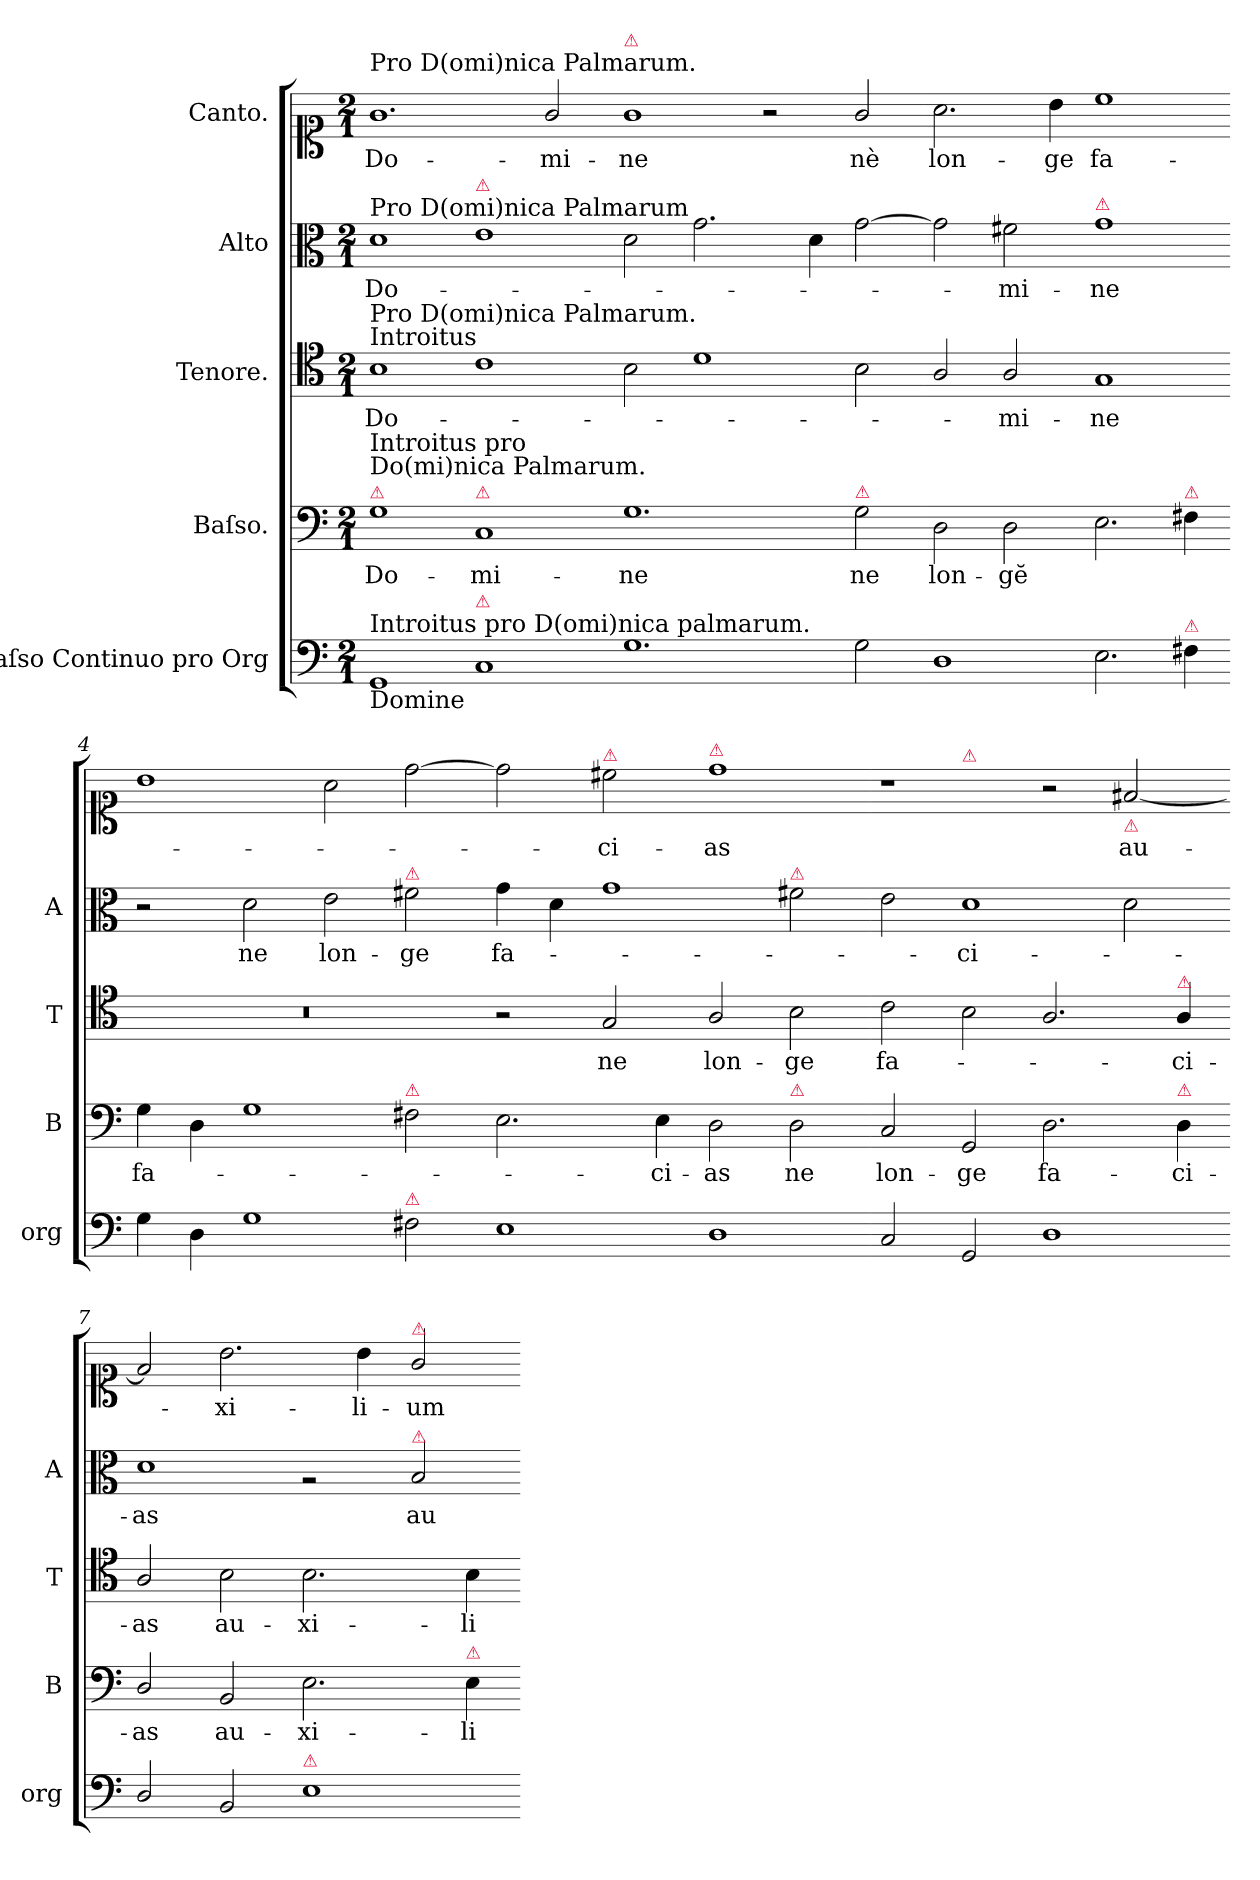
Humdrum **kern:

**kern	**kern	**text	**kern	**text	**kern	**text	**kern	**text
*part5	*part4	*part4	*part3	*part3	*part2	*part2	*part1	*part1
*staff5	*staff4	*staff4	*staff3	*staff3	*staff2	*staff2	*staff1	*staff1
*I"Baſso Continuo pro Org	*I"Baſso.	*	*I"Tenore.	*	*I"Alto	*	*I"Canto.	*
*I'org	*I'B	*	*I'T	*	*I'A	*	*	*
*clefF4	*clefF4	*	*clefC4	*	*clefC3	*	*clefC1	*
*k[]	*k[]	*	*k[]	*	*k[]	*	*k[]	*
*M2/1	*M2/1	*	*M2/1	*	*M2/1	*	*M2/1	*
=1	=1	=1	=1	=1	=1	=1	=1	=1
!	!	!	!	!	!	!	!LO:TX:a:t=Pro D(omi)nica Palmarum.	!
!	!	!	!	!	!LO:TX:a:t=Pro D(omi)nica Palmarum	!	!	!
!	!	!	!LO:TX:a:t=Pro D(omi)nica Palmarum. \nIntroitus	!	!	!	!	!
!	!LO:TX:a:color=crimson:t=⚠	!	!	!	!	!	!	!
!	!LO:TX:a:t=Introitus pro \nDo(mi)nica Palmarum.	!	!	!	!	!	!	!
!LO:TX:b:t=Domine	!	!	!	!	!	!	!	!
!LO:TX:a:t=Introitus pro D(omi)nica palmarum.	!	!	!	!	!	!	!	!
1GG	1G	Do-	1B	Do-	1d	Do-	1.g	Do-
!	!	!	!	!	!LO:TX:a:color=crimson:t=⚠	!	!	!
!	!LO:TX:a:color=crimson:t=⚠	!	!	!	!	!	!	!
!LO:TX:a:color=crimson:t=⚠	!	!	!	!	!	!	!	!
1C	1C	-mi-	1c	.	1e	.	.	.
.	.	.	.	.	.	.	2g/	-mi-
=2-	=2-	=2-	=2-	=2-	=2-	=2-	=2-	=2-
!	!	!	!	!	!	!	!LO:TX:a:color=crimson:t=⚠	!
1.G	1.G	-ne	2B\	.	2d\	.	1g	-ne
.	.	.	1d	.	2.g\	.	.	.
.	.	.	.	.	.	.	2r	.
.	.	.	.	.	4d\	.	.	.
!	!LO:TX:a:color=crimson:t=⚠	!	!	!	!	!	!	!
2G\	2G\	ne	2B\	.	[2g\	.	2g/	nè
=3-	=3-	=3-	=3-	=3-	=3-	=3-	=3-	=3-
1D	2D\	lon-	2A/	.	2g\]	.	2.a\	lon-
.	2D\	-gĕ	2A/	-mi-	2f#X\	-mi-	.	.
.	.	.	.	.	.	.	4b\	-ge
!	!	!	!	!	!LO:TX:a:color=crimson:t=⚠	!	!	!
2.E\	2.E\	.	1G	-ne	1g	-ne	1cc	fa-
!	!LO:TX:a:color=crimson:t=⚠	!	!	!	!	!	!	!
!LO:TX:a:color=crimson:t=⚠	!	!	!	!	!	!	!	!
4F#X\	4F#X\	.	.	.	.	.	.	.
=4-	=4-	=4-	=4-	=4-	=4-	=4-	=4-	=4-
4G\	4G\	fa-	0r	.	2r	.	1b	.
4D\	4D\	.	.	.	.	.	.	.
1G	1G	.	.	.	2d\	ne	.	.
.	.	.	.	.	2e\	lon-	2a\	.
!	!	!	!	!	!LO:TX:a:color=crimson:t=⚠	!	!	!
!	!LO:TX:a:color=crimson:t=⚠	!	!	!	!	!	!	!
!LO:TX:a:color=crimson:t=⚠	!	!	!	!	!	!	!	!
2F#X\	2F#X\	.	.	.	2f#X\	-ge	[2dd\	.
=5-	=5-	=5-	=5-	=5-	=5-	=5-	=5-	=5-
1E	2.E\	.	2r	.	4g\	fa-	2dd\]	.
.	.	.	.	.	4d\	.	.	.
!	!	!	!	!	!	!	!LO:TX:a:color=crimson:t=⚠	!
.	.	.	2G/	ne	1g	.	2cc#X\	-ci-
.	4E\	-ci-	.	.	.	.	.	.
!	!	!	!	!	!	!	!LO:TX:a:color=crimson:t=⚠	!
1D	2D\	-as	2A/	lon-	.	.	1dd	-as
!	!	!	!	!	!LO:TX:a:color=crimson:t=⚠	!	!	!
!	!LO:TX:a:color=crimson:t=⚠	!	!	!	!	!	!	!
.	2D\	ne	2B\	-ge	2f#X\	.	.	.
=6-	=6-	=6-	=6-	=6-	=6-	=6-	=6-	=6-
!	!	!	!	!	!	!	!LO:TX:a:t=1	!
*	*	*	*	*	*	*	*^	*
2C/	2C/	lon-	2c\	fa-	2e\	.	1r	2ryy	.
!	!	!	!	!	!	!	!	!LO:TX:a:color=crimson:t=⚠	!
2GG/	2GG/	-ge	2B\	.	1d	-ci-	.	1.ryy	.
1D	2.D\	fa-	2.A/	.	.	.	2r	.	.
!	!	!	!	!	!	!	!LO:TX:b:color=crimson:t=⚠	!	!
.	.	.	.	.	2d\	.	[2f#X/	.	au-
!	!	!	!LO:TX:a:color=crimson:t=⚠	!	!	!	!	!	!
!	!LO:TX:a:color=crimson:t=⚠	!	!	!	!	!	!	!	!
.	4D\	-ci-	4A/	-ci-	.	.	.	.	.
*	*	*	*	*	*	*	*v	*v	*
=7-	=7-	=7-	=7-	=7-	=7-	=7-	=7-	=7-
2D/	2D/	-as	2A/	-as	1d	-as	2f#/]	.
2BB/	2BB/	au-	2B\	au-	.	.	2.b\	-xi-
!LO:TX:a:color=crimson:t=⚠	!	!	!	!	!	!	!	!
1E	2.E\	-xi-	2.B\	-xi-	2rA	.	.	.
.	.	.	.	.	.	.	4b\	-li-
!	!	!	!	!	!	!	!LO:TX:a:color=crimson:t=⚠	!
!	!	!	!	!	!LO:TX:a:color=crimson:t=⚠	!	!	!
.	.	.	.	.	2B/	au-	2g/	-um
!	!LO:TX:a:color=crimson:t=⚠	!	!	!	!	!	!	!
.	4E\	-li-	4B\	-li-	.	.	.	.
=-	=-	=-	=-	=-	=-	=-	=-	=-
*-	*-	*-	*-	*-	*-	*-	*-	*-
